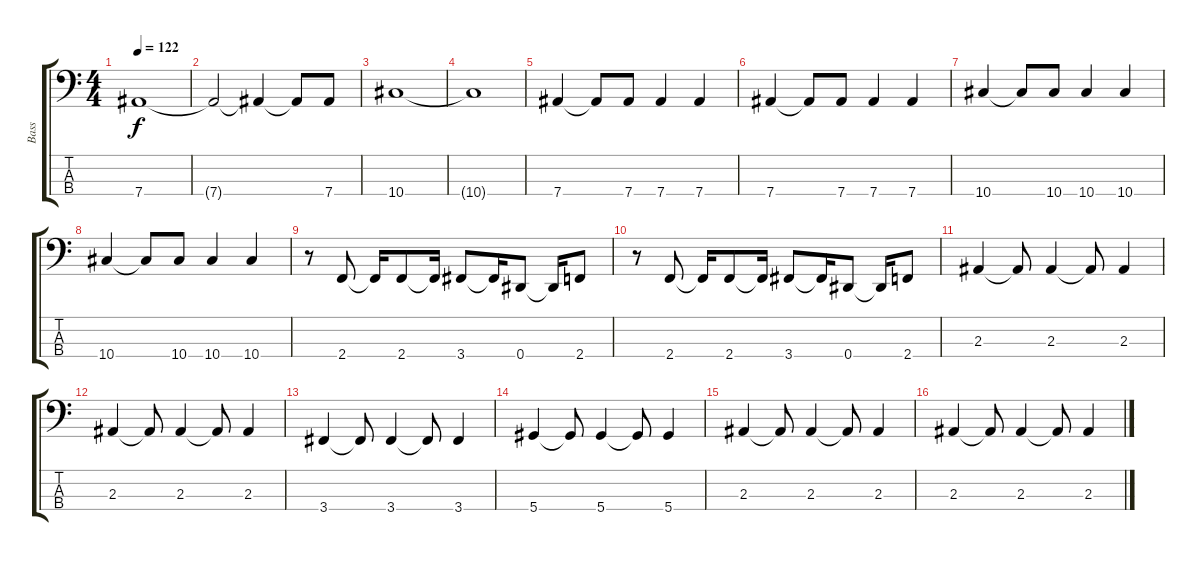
\track ("Bass" "Bass") {instrument electricbassfinger}
\staff {score tabs}
\tuning (Gb2 Db2 Ab1 Eb1) {hide}
\ts (4 4)
\tempo 122
\clef f4
\ks c
7.4.1{dy f instrument electricbassfinger} |
7.4{t}.2 7.4{t}.4 7.4{t}.8 7.4.8 |
10.4.1 |
10.4{t}.1 |
7.4.4 7.4{t}.8 7.4.8 7.4.4 7.4.4 |
7.4.4 7.4{t}.8 7.4.8 7.4.4 7.4.4 |
10.4.4 10.4{t}.8 10.4.8 10.4.4 10.4.4 |
10.4.4 10.4{t}.8 10.4.8 10.4.4 10.4.4 |
r.8 2.4.8 2.4{t}.16 2.4.8 2.4{t}.16 3.4.8 3.4{t}.16 0.4.8 0.4{t}.16 2.4.8 |
r.8 2.4.8 2.4{t}.16 2.4.8 2.4{t}.16 3.4.8 3.4{t}.16 0.4.8 0.4{t}.16 2.4.8 |
2.3.4 2.3{t}.8 2.3.4 2.3{t}.8 2.3.4 |
2.3.4 2.3{t}.8 2.3.4 2.3{t}.8 2.3.4 |
3.4.4 3.4{t}.8 3.4.4 3.4{t}.8 3.4.4 |
5.4.4 5.4{t}.8 5.4.4 5.4{t}.8 5.4.4 |
2.3.4 2.3{t}.8 2.3.4 2.3{t}.8 2.3.4 |
2.3.4 2.3{t}.8 2.3.4 2.3{t}.8 2.3.4
